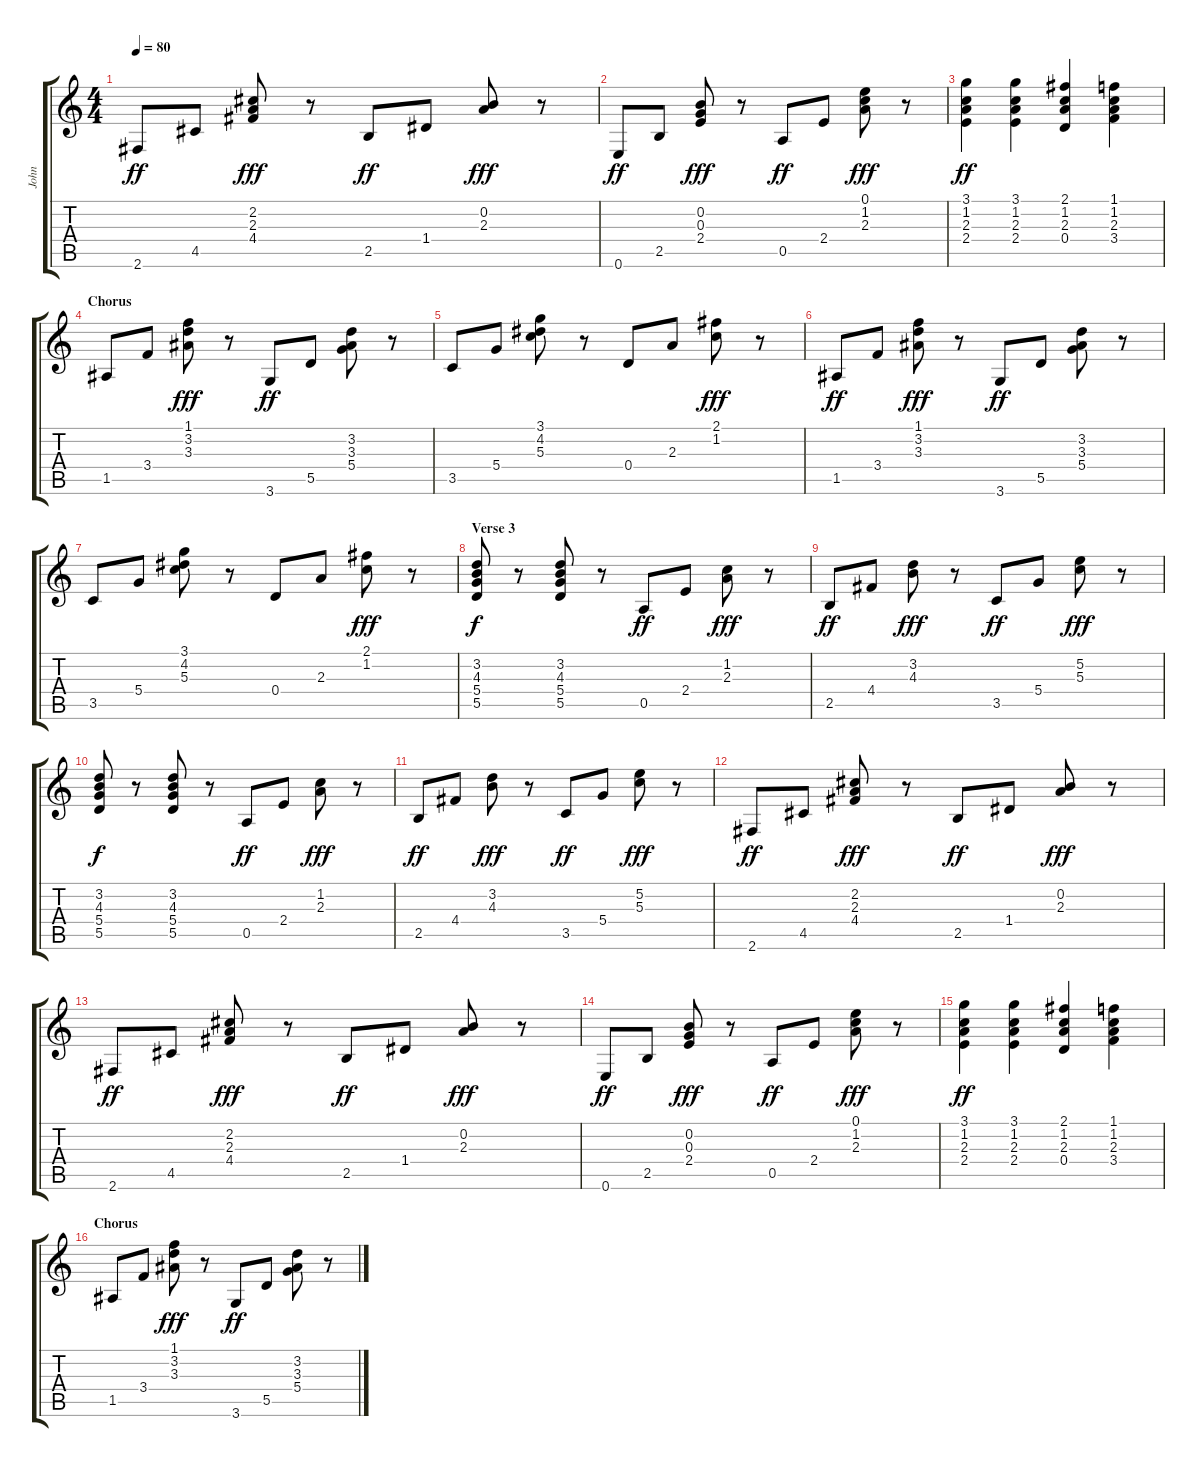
\track ("John" "John") {instrument electricguitarclean}
\staff {score tabs}
\tuning (E4 B3 G3 D3 A2 E2) {hide}
\ts (4 4)
\tempo 80
\clef g2
\ks c
2.6.8{dy ff} 4.5.8 (2.2 2.3 4.4).8{dy fff} r.8 2.5.8{dy ff} 1.4.8 (0.2 2.3).8{dy fff} r.8 |
0.6.8{dy ff} 2.5.8 (0.2 0.3 2.4).8{dy fff} r.8 0.5.8{dy ff} 2.4.8 (0.1 1.2 2.3).8{dy fff} r.8 |
(3.1 1.2 2.3 2.4).4{dy ff} (3.1 1.2 2.3 2.4).4 (2.1 1.2 2.3 0.4).4 (1.1 1.2 2.3 3.4).4 |
\section ("" "Chorus")
1.5.8 3.4.8 (1.1 3.2 3.3).8{dy fff} r.8 3.6.8{dy ff} 5.5.8 (3.2 3.3 5.4).8 r.8 |
3.5.8 5.4.8 (3.1 4.2 5.3).8 r.8 0.4.8 2.3.8 (2.1 1.2).8{dy fff} r.8 |
1.5.8{dy ff} 3.4.8 (1.1 3.2 3.3).8{dy fff} r.8 3.6.8{dy ff} 5.5.8 (3.2 3.3 5.4).8 r.8 |
3.5.8 5.4.8 (3.1 4.2 5.3).8 r.8 0.4.8 2.3.8 (2.1 1.2).8{dy fff} r.8 |
\section ("" "Verse 3")
(3.2 4.3 5.4 5.5).8{dy f} r.8 (3.2 4.3 5.4 5.5).8 r.8 0.5.8{dy ff} 2.4.8 (1.2 2.3).8{dy fff} r.8 |
2.5.8{dy ff} 4.4.8 (3.2 4.3).8{dy fff} r.8 3.5.8{dy ff} 5.4.8 (5.2 5.3).8{dy fff} r.8 |
(3.2 4.3 5.4 5.5).8{dy f} r.8 (3.2 4.3 5.4 5.5).8 r.8 0.5.8{dy ff} 2.4.8 (1.2 2.3).8{dy fff} r.8 |
2.5.8{dy ff} 4.4.8 (3.2 4.3).8{dy fff} r.8 3.5.8{dy ff} 5.4.8 (5.2 5.3).8{dy fff} r.8 |
2.6.8{dy ff} 4.5.8 (2.2 2.3 4.4).8{dy fff} r.8 2.5.8{dy ff} 1.4.8 (0.2 2.3).8{dy fff} r.8 |
2.6.8{dy ff} 4.5.8 (2.2 2.3 4.4).8{dy fff} r.8 2.5.8{dy ff} 1.4.8 (0.2 2.3).8{dy fff} r.8 |
0.6.8{dy ff} 2.5.8 (0.2 0.3 2.4).8{dy fff} r.8 0.5.8{dy ff} 2.4.8 (0.1 1.2 2.3).8{dy fff} r.8 |
(3.1 1.2 2.3 2.4).4{dy ff} (3.1 1.2 2.3 2.4).4 (2.1 1.2 2.3 0.4).4 (1.1 1.2 2.3 3.4).4 |
\section ("" "Chorus")
1.5.8 3.4.8 (1.1 3.2 3.3).8{dy fff} r.8 3.6.8{dy ff} 5.5.8 (3.2 3.3 5.4).8 r.8
